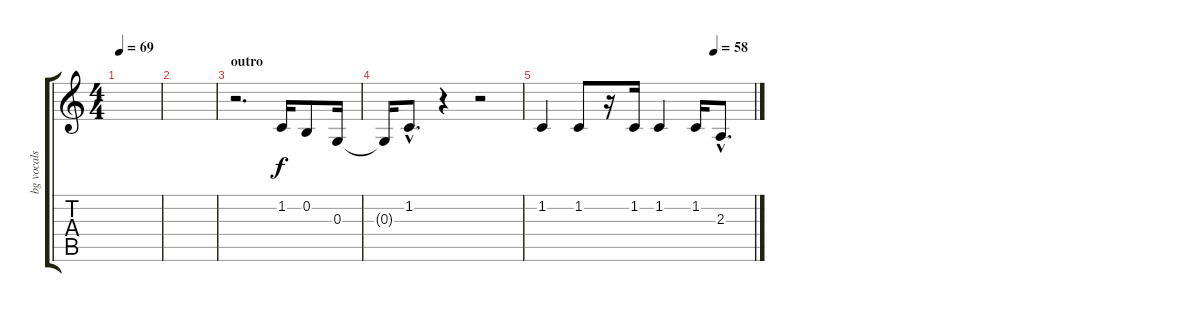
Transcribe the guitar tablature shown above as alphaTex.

\track ("bg vocals" "bg vocals") {instrument clarinet}
\staff {score tabs}
\tuning (E4 B3 G3 D3 A2 E2) {hide}
\ts (4 4)
\tempo 69
\clef g2
\ks c
|
|
\section ("" "outro")
r.2{d} 1.2.16 0.2.8 0.3.16 |
0.3{t}.16 1.2{hac}.8{d} r.4 r.2 |
\tempo (58 0.8125)
1.2.4 1.2.8 r.16 1.2.16 1.2.4 1.2.16 2.3{hac}.8{d}
